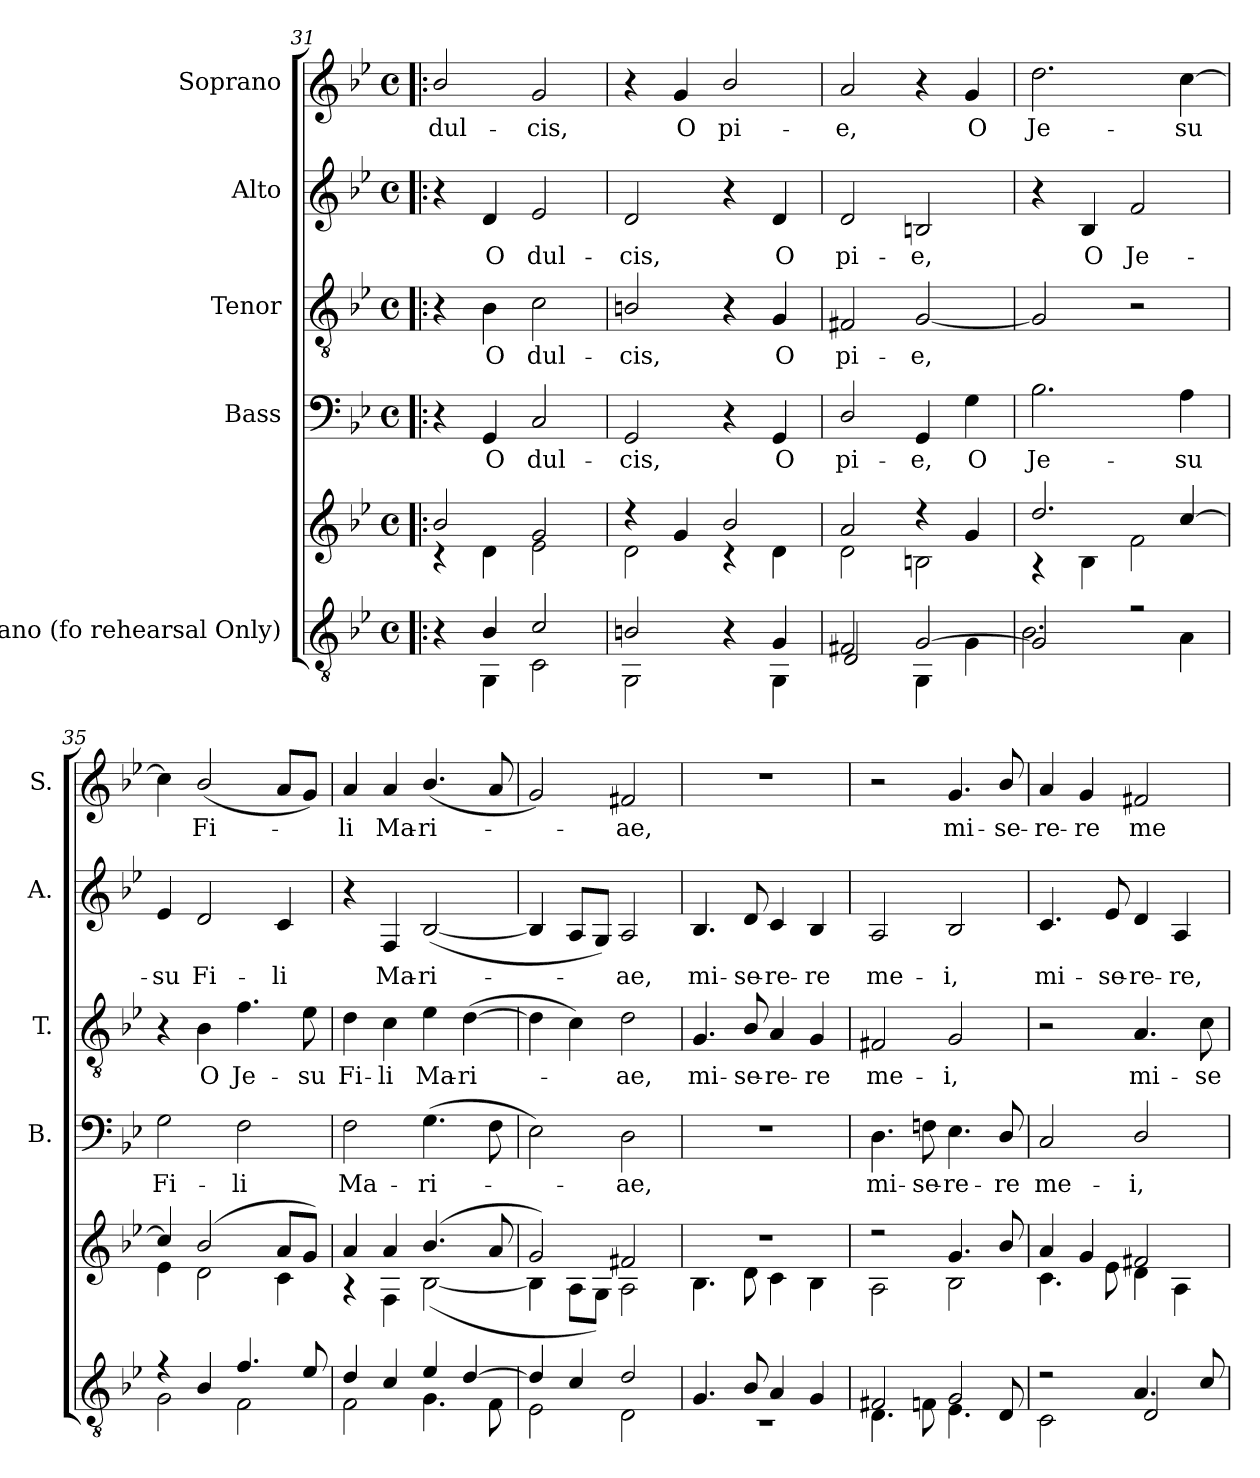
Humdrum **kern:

**kern	**kern	**kern	**text	**kern	**text	**kern	**text	**kern	**text
*part5	*part5	*part4	*part4	*part3	*part3	*part2	*part2	*part1	*part1
*staff6	*staff5	*staff4	*staff4	*staff3	*staff3	*staff2	*staff2	*staff1	*staff1
*I"Piano (fo  rehearsal Only)	*	*I"Bass	*	*I"Tenor	*	*I"Alto	*	*I"Soprano	*
*	*	*I'B.	*	*I'T.	*	*I'A.	*	*I'S.	*
!!LO:LB:g=z
*clefGv2	*clefG2	*clefF4	*	*clefGv2	*	*clefG2	*	*clefG2	*
*k[b-e-]	*k[b-e-]	*k[b-e-]	*	*k[b-e-]	*	*k[b-e-]	*	*k[b-e-]	*
*B-:	*B-:	*B-:	*	*B-:	*	*B-:	*	*B-:	*
*M4/4	*M4/4	*M4/4	*	*M4/4	*	*M4/4	*	*M4/4	*
*met(c)	*met(c)	*met(c)	*	*met(c)	*	*met(c)	*	*met(c)	*
=31!|:	=31!|:	=31!|:	=31!|:	=31!|:	=31!|:	=31!|:	=31!|:	=31!|:	=31!|:
*^	*^	*	*	*	*	*	*	*	*
!	!	!	!	!	!	!	!	!	!	!	!LO:LY:b
4r	4ryy	2b-/	4r	4r	.	4r	.	4r	.	2b-/	dul-
!	!	!	!	!	!LO:LY:b	!	!LO:LY:b	!	!LO:LY:b	!	!
4B-/	4GG\	.	4d\	4GG/	O	4B-\	O	4d/	O	.	.
!	!	!	!	!	!LO:LY:b	!	!LO:LY:b	!	!LO:LY:b	!	!LO:LY:b
2c/	2C\	2g/	2e-\	2C/	dul-	2c\	dul-	2e-/	dul-	2g/	-cis,
=32	=32	=32	=32	=32	=32	=32	=32	=32	=32	=32	=32
!	!	!	!	!	!LO:LY:b	!	!LO:LY:b	!	!LO:LY:b	!	!
2Bn/	2GG\	4r	2d\	2GG/	-cis,	2Bn/	-cis,	2d/	-cis,	4r	.
!	!	!	!	!	!	!	!	!	!	!	!LO:LY:b
.	.	4g/	.	.	.	.	.	.	.	4g/	O
!	!	!	!	!	!	!	!	!	!	!	!LO:LY:b
4r	4ryy	2b-j/	4r	4r	.	4r	.	4r	.	2b-j/	pi-
!	!	!	!	!	!LO:LY:b	!	!LO:LY:b	!	!LO:LY:b	!	!
4G/	4GG\	.	4d\	4GG/	O	4G/	O	4d/	O	.	.
=33	=33	=33	=33	=33	=33	=33	=33	=33	=33	=33	=33
!	!	!	!	!	!LO:LY:b	!	!LO:LY:b	!	!LO:LY:b	!	!LO:LY:b
2F#X/	2D/	2a/	2d\	2D/	pi-	2F#X/	pi-	2d/	pi-	2a/	-e,
!	!	!	!	!	!LO:LY:b	!	!LO:LY:b	!	!LO:LY:b	!	!
[2G/	4GG\	4r	2Bn\	4GG/	-e,	[2G/	-e,	2Bn/	-e,	4r	.
!	!	!	!	!	!LO:LY:b	!	!	!	!	!	!LO:LY:b
.	4G\	4g/	.	4G\	O	.	.	.	.	4g/	O
=34	=34	=34	=34	=34	=34	=34	=34	=34	=34	=34	=34
!	!	!	!	!	!LO:LY:b	!	!	!	!	!	!LO:LY:b
2G/]	2.B-\	2.dd/	4r	2.B-\	Je-	2G/]	.	4r	.	2.dd\	Je-
!	!	!	!	!	!	!	!	!	!LO:LY:b	!	!
.	.	.	4B-j\	.	.	.	.	4B-j/	O	.	.
!	!	!	!	!	!	!	!	!	!LO:LY:b	!	!
2r	.	.	2f\	.	.	2r	.	2f/	Je-	.	.
!	!	!	!	!	!LO:LY:b	!	!	!	!	!	!LO:LY:b
.	4A\	[4cc/	.	4A\	-su	.	.	.	.	[4cc\	-su
!!LO:PB:g=z
=35	=35	=35	=35	=35	=35	=35	=35	=35	=35	=35	=35
!	!	!	!	!	!LO:LY:b	!	!	!	!LO:LY:b	!	!
4r	2G\	4cc/]	4e-\	2G\	Fi-	4r	.	4e-/	-su	4cc\]	.
!	!	!	!	!	!	!	!LO:LY:b	!	!LO:LY:b	!	!LO:LY:b
4B-/	.	(<2b-/	2d\	.	.	4B-\	O	2d/	Fi-	(<2b-/	Fi-
!	!	!	!	!	!LO:LY:b	!	!LO:LY:b	!	!	!	!
4.f/	2F\	.	.	2F\	-li	4.f\	Je-	.	.	.	.
!	!	!	!	!	!	!	!	!	!LO:LY:b	!	!
.	.	8a/L	4c\	.	.	.	.	4c/	-li	8a/L	.
!	!	!	!	!	!	!	!LO:LY:b	!	!	!	!
8e-/	.	8g/J)	.	.	.	8e-\	-su	.	.	8g/J)	.
=36	=36	=36	=36	=36	=36	=36	=36	=36	=36	=36	=36
!	!	!	!	!	!LO:LY:b	!	!LO:LY:b	!	!	!	!LO:LY:b
4d/	2F\	4a/	4r	2F\	Ma-	4d\	Fi-	4r	.	4a/	-li
!	!	!	!	!	!	!	!LO:LY:b	!	!LO:LY:b	!	!LO:LY:b
4c/	.	4a/	4F\	.	.	4c\	-li	4F/	Ma-	4a/	Ma-
!	!	!	!	!	!LO:LY:b	!	!LO:LY:b	!	!LO:LY:b	!	!LO:LY:b
4e-/	4.G\	(>4.b-/	(<[2B-\	(>4.G\	-ri-	4e-\	Ma-	(<[2B-/	-ri-	(<4.b-/	-ri-
!	!	!	!	!	!	!	!LO:LY:b	!	!	!	!
[4d/	.	.	.	.	.	(>[4d\	-ri-	.	.	.	.
.	8F\	8a/	.	8F\	.	.	.	.	.	8a/	.
=37	=37	=37	=37	=37	=37	=37	=37	=37	=37	=37	=37
4d/]	2E-\	2g/)	4B-\]	2E-\)	.	4d\]	.	4B-/]	.	2g/)	.
4c/	.	.	8A\L	.	.	4c\)	.	8A/L	.	.	.
.	.	.	8G\J)	.	.	.	.	8G/J)	.	.	.
!	!	!	!	!	!LO:LY:b	!	!LO:LY:b	!	!LO:LY:b	!	!LO:LY:b
2d/	2D\	2f#X/	2A\	2D\	-ae,	2d\	-ae,	2A/	-ae,	2f#X/	-ae,
=38	=38	=38	=38	=38	=38	=38	=38	=38	=38	=38	=38
!	!	!	!	!	!	!	!LO:LY:b	!	!LO:LY:b	!	!
4.G/	1r	1r	4.B-\	1r	.	4.G/	mi-	4.B-/	mi-	1r	.
!	!	!	!	!	!	!	!LO:LY:b	!	!LO:LY:b	!	!
8B-/	.	.	8d\	.	.	8B-/	-se-	8d/	-se-	.	.
!	!	!	!	!	!	!	!LO:LY:b	!	!LO:LY:b	!	!
4A/	.	.	4c\	.	.	4A/	-re-	4c/	-re-	.	.
!	!	!	!	!	!	!	!LO:LY:b	!	!LO:LY:b	!	!
4G/	.	.	4B-\	.	.	4G/	-re	4B-/	-re	.	.
!!LO:LB:g=z
=39	=39	=39	=39	=39	=39	=39	=39	=39	=39	=39	=39
!	!	!	!	!	!LO:LY:b	!	!LO:LY:b	!	!LO:LY:b	!	!
2F#X/	4.D\	2r	2A\	4.D\	mi-	2F#X/	me-	2A/	me-	2r	.
!	!	!	!	!	!LO:LY:b	!	!	!	!	!	!
.	8Fnj\	.	.	8Fnj\	-se-	.	.	.	.	.	.
!	!	!	!	!	!LO:LY:b	!	!LO:LY:b	!	!LO:LY:b	!	!LO:LY:b
2G/	4.E-\	4.g/	2B-\	4.E-\	-re-	2G/	-i,	2B-/	-i,	4.g/	mi-
!	!	!	!	!	!LO:LY:b	!	!	!	!	!	!LO:LY:b
.	8D/	8b-/	.	8D/	-re	.	.	.	.	8b-/	-se-
=40	=40	=40	=40	=40	=40	=40	=40	=40	=40	=40	=40
!	!	!	!	!	!LO:LY:b	!	!	!	!LO:LY:b	!	!LO:LY:b
2r	2C\	4a/	4.c\	2C/	me-	2r	.	4.c/	mi-	4a/	-re-
!	!	!	!	!	!	!	!	!	!	!	!LO:LY:b
.	.	4g/	.	.	.	.	.	.	.	4g/	-re
!	!	!	!	!	!	!	!	!	!LO:LY:b	!	!
.	.	.	8e-\	.	.	.	.	8e-/	-se-	.	.
!	!	!	!	!	!LO:LY:b	!	!LO:LY:b	!	!LO:LY:b	!	!LO:LY:b
4.A/	2D/	2f#X/	4d\	2D/	-i,	4.A/	mi-	4d/	-re-	2f#X/	me-
!	!	!	!	!	!	!	!	!	!LO:LY:b	!	!
.	.	.	4A\	.	.	.	.	4A/	-re,	.	.
!	!	!	!	!	!	!	!LO:LY:b	!	!	!	!
8c/	.	.	.	.	.	8c\	-se-	.	.	.	.
*v	*v	*	*	*	*	*	*	*	*	*	*
*	*v	*v	*	*	*	*	*	*	*	*
=	=	=	=	=	=	=	=	=	=
*-	*-	*-	*-	*-	*-	*-	*-	*-	*-
